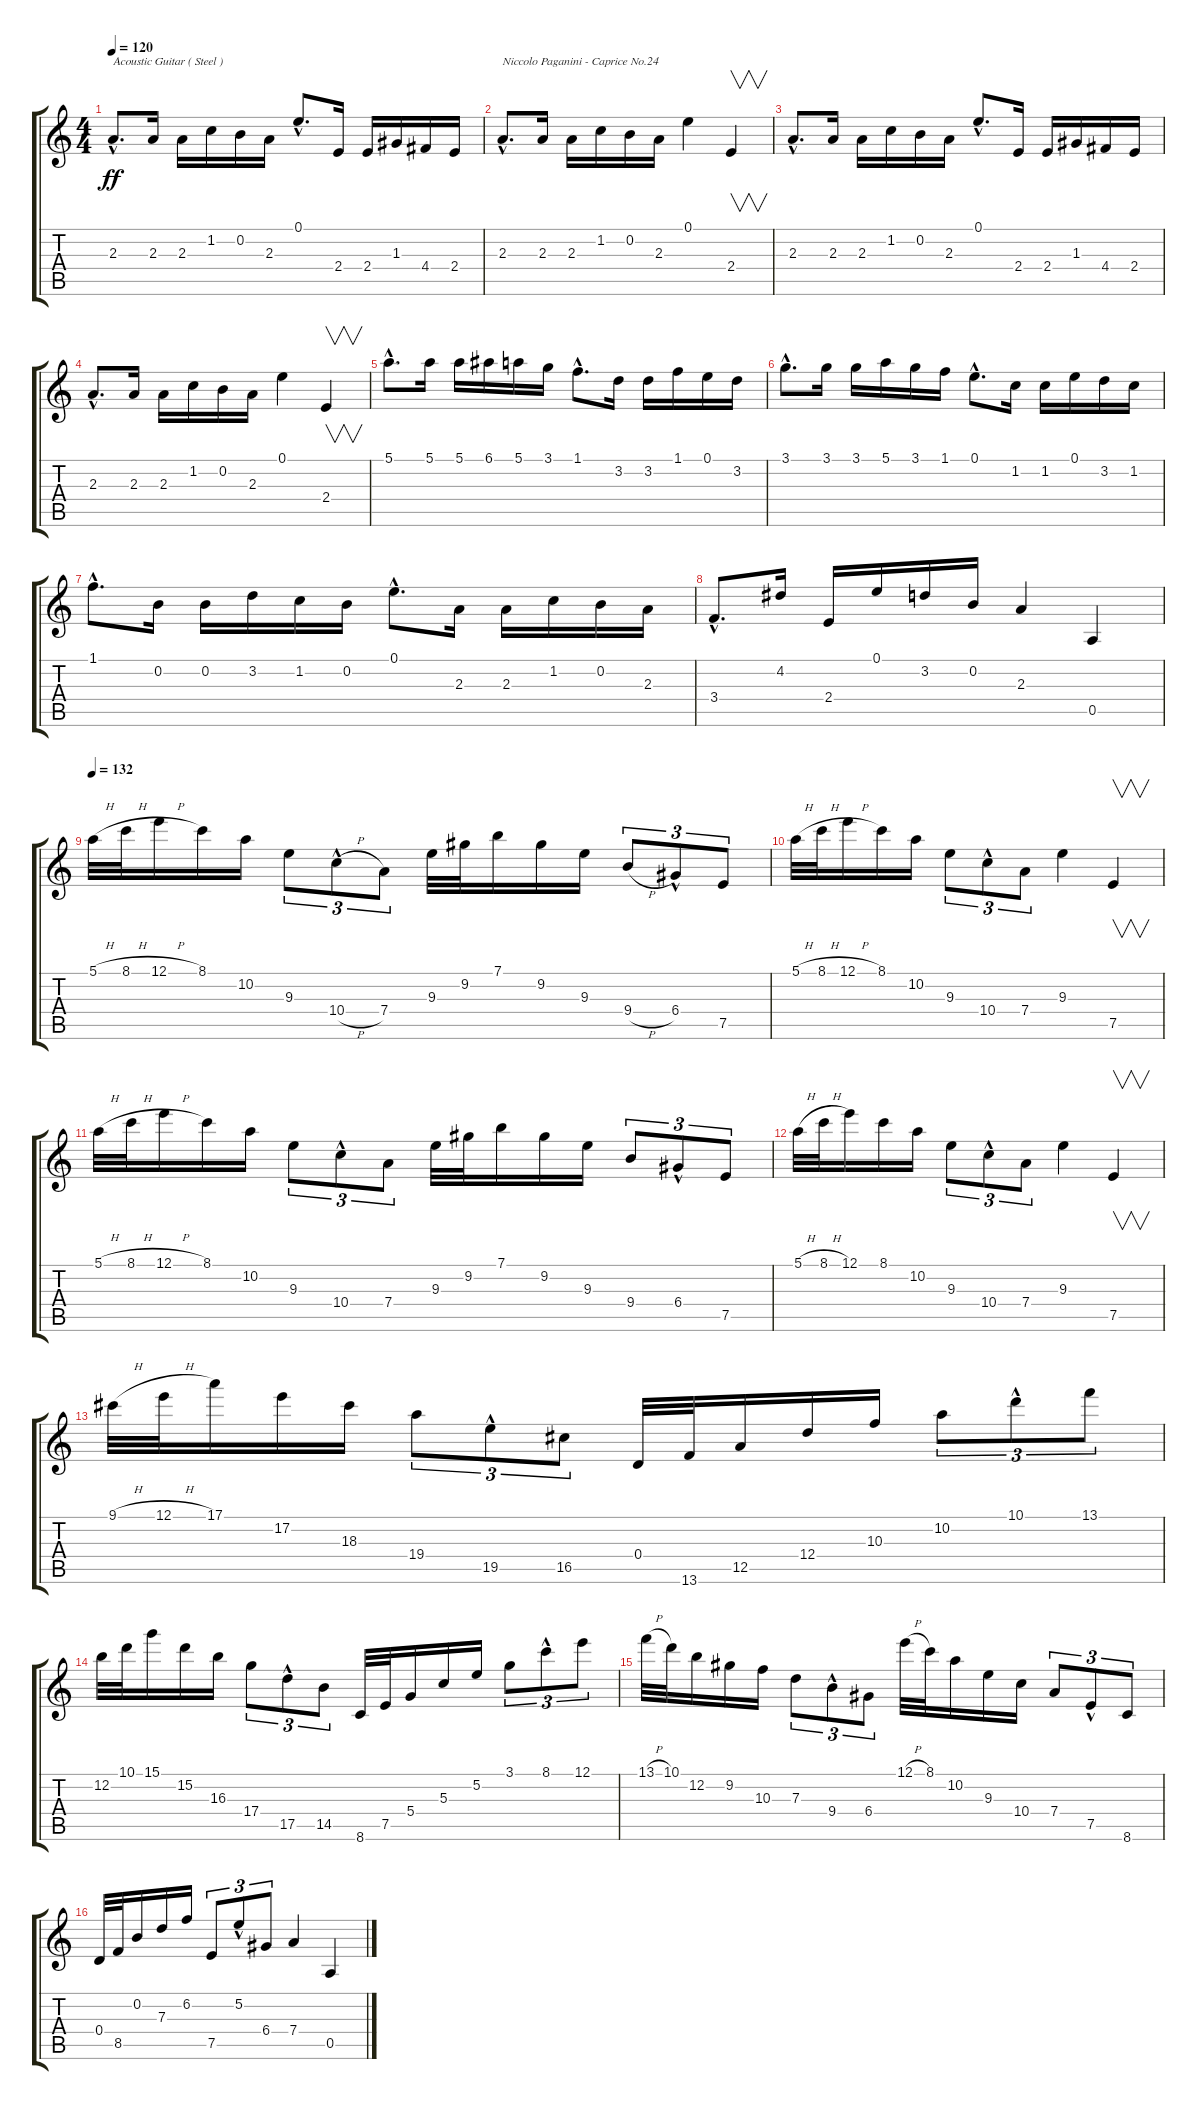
\track "" {instrument acousticguitarsteel}
\staff {score tabs}
\tuning (E4 B3 G3 D3 A2 E2) {hide}
\ts (4 4)
\tempo 120
\clef g2
\ks c
2.3{hac}.8{d txt "Acoustic Guitar ( Steel )" dy ff instrument acousticguitarsteel} 2.3.16 2.3.16 1.2.16 0.2.16 2.3.16 0.1{hac}.8{d} 2.4.16 2.4.16 1.3.16 4.4.16 2.4.16 |
2.3{hac}.8{d txt "Niccolo Paganini - Caprice No.24"} 2.3.16 2.3.16 1.2.16 0.2.16 2.3.16 0.1.4 2.4.4{v} |
2.3{hac}.8{d} 2.3.16 2.3.16 1.2.16 0.2.16 2.3.16 0.1{hac}.8{d} 2.4.16 2.4.16 1.3.16 4.4.16 2.4.16 |
2.3{hac}.8{d} 2.3.16 2.3.16 1.2.16 0.2.16 2.3.16 0.1.4 2.4.4{v} |
5.1{hac}.8{d} 5.1.16 5.1.16 6.1.16 5.1.16 3.1.16 1.1{hac}.8{d} 3.2.16 3.2.16 1.1.16 0.1.16 3.2.16 |
3.1{hac}.8{d} 3.1.16 3.1.16 5.1.16 3.1.16 1.1.16 0.1{hac}.8{d} 1.2.16 1.2.16 0.1.16 3.2.16 1.2.16 |
1.1{hac}.8{d} 0.2.16 0.2.16 3.2.16 1.2.16 0.2.16 0.1{hac}.8{d} 2.3.16 2.3.16 1.2.16 0.2.16 2.3.16 |
3.4{hac}.8{d} 4.2.16 2.4.16 0.1.16 3.2.16 0.2.16 2.3.4 0.5.4 |
\tempo 132
5.1{h}.32 8.1{h}.32 12.1{h}.16 8.1.16 10.2.16 9.3.8{tu (3 2)} 10.4{h hac}.8{tu (3 2)} 7.4.8{tu (3 2)} 9.3.32 9.2.32 7.1.16 9.2.16 9.3.16 9.4{h}.8{tu (3 2)} 6.4{hac}.8{tu (3 2)} 7.5.8{tu (3 2)} |
5.1{h}.32 8.1{h}.32 12.1{h}.16 8.1.16 10.2.16 9.3.8{tu (3 2)} 10.4{hac}.8{tu (3 2)} 7.4.8{tu (3 2)} 9.3.4 7.5.4{v} |
5.1{h}.32 8.1{h}.32 12.1{h}.16 8.1.16 10.2.16 9.3.8{tu (3 2)} 10.4{hac}.8{tu (3 2)} 7.4.8{tu (3 2)} 9.3.32 9.2.32 7.1.16 9.2.16 9.3.16 9.4.8{tu (3 2)} 6.4{hac}.8{tu (3 2)} 7.5.8{tu (3 2)} |
5.1{h}.32 8.1{h}.32 12.1.16 8.1.16 10.2.16 9.3.8{tu (3 2)} 10.4{hac}.8{tu (3 2)} 7.4.8{tu (3 2)} 9.3.4 7.5.4{v} |
9.1{h}.32 12.1{h}.32 17.1.16 17.2.16 18.3.16 19.4.8{tu (3 2)} 19.5{hac}.8{tu (3 2)} 16.5.8{tu (3 2)} 0.4.32 13.6.32 12.5.16 12.4.16 10.3.16 10.2.8{tu (3 2)} 10.1{hac}.8{tu (3 2)} 13.1.8{tu (3 2)} |
12.2.32 10.1.32 15.1.16 15.2.16 16.3.16 17.4.8{tu (3 2)} 17.5{hac}.8{tu (3 2)} 14.5.8{tu (3 2)} 8.6.32 7.5.32 5.4.16 5.3.16 5.2.16 3.1.8{tu (3 2)} 8.1{hac}.8{tu (3 2)} 12.1.8{tu (3 2)} |
13.1{h}.32 10.1.32 12.2.16 9.2.16 10.3.16 7.3.8{tu (3 2)} 9.4{hac}.8{tu (3 2)} 6.4.8{tu (3 2)} 12.1{h}.32 8.1.32 10.2.16 9.3.16 10.4.16 7.4.8{tu (3 2)} 7.5{hac}.8{tu (3 2)} 8.6.8{tu (3 2)} |
0.4.32 8.5.32 0.2.16 7.3.16 6.2.16 7.5.8{tu (3 2)} 5.2{hac}.8{tu (3 2)} 6.4.8{tu (3 2)} 7.4.4 0.5.4
